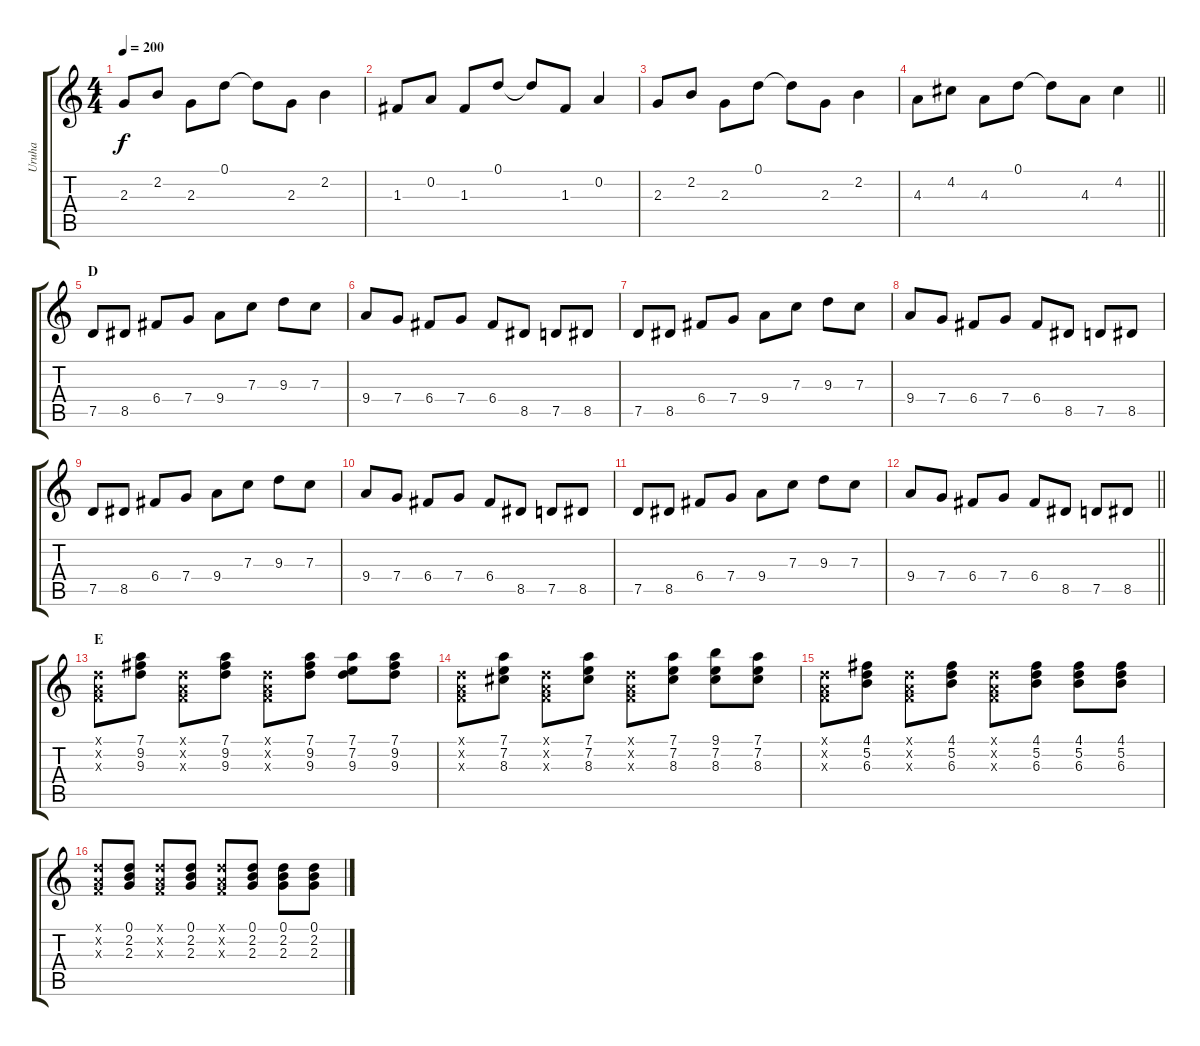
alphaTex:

\track ("Uruha" "Uruha") {instrument distortionguitar}
\staff {score tabs}
\tuning (D4 A3 F3 C3 G2 D2) {hide}
\ts (4 4)
\tempo 200
\clef g2
\ks c
2.3.8{dy f} 2.2.8 2.3.8 0.1.8 0.1{t}.8 2.3.8 2.2.4 |
1.3.8 0.2.8 1.3.8 0.1.8 0.1{t}.8 1.3.8 0.2.4 |
2.3.8 2.2.8 2.3.8 0.1.8 0.1{t}.8 2.3.8 2.2.4 |
\barLineRight lightlight
4.3.8 4.2.8 4.3.8 0.1.8 0.1{t}.8 4.3.8 4.2.4 |
\section ("" "D")
7.5.8 8.5.8 6.4.8 7.4.8 9.4.8 7.3.8 9.3.8 7.3.8 |
9.4.8 7.4.8 6.4.8 7.4.8 6.4.8 8.5.8 7.5.8 8.5.8 |
7.5.8 8.5.8 6.4.8 7.4.8 9.4.8 7.3.8 9.3.8 7.3.8 |
9.4.8 7.4.8 6.4.8 7.4.8 6.4.8 8.5.8 7.5.8 8.5.8 |
7.5.8 8.5.8 6.4.8 7.4.8 9.4.8 7.3.8 9.3.8 7.3.8 |
9.4.8 7.4.8 6.4.8 7.4.8 6.4.8 8.5.8 7.5.8 8.5.8 |
7.5.8 8.5.8 6.4.8 7.4.8 9.4.8 7.3.8 9.3.8 7.3.8 |
\barLineRight lightlight
9.4.8 7.4.8 6.4.8 7.4.8 6.4.8 8.5.8 7.5.8 8.5.8 |
\section ("" "E")
(0.1{x} 0.2{x} 0.3{x}).8 (7.1 9.2 9.3).8 (0.1{x} 0.2{x} 0.3{x}).8 (7.1 9.2 9.3).8 (0.1{x} 0.2{x} 0.3{x}).8 (7.1 9.2 9.3).8 (7.1 7.2 9.3).8 (7.1 9.2 9.3).8 |
(0.1{x} 0.2{x} 0.3{x}).8 (7.1 7.2 8.3).8 (0.1{x} 0.2{x} 0.3{x}).8 (7.1 7.2 8.3).8 (0.1{x} 0.2{x} 0.3{x}).8 (7.1 7.2 8.3).8 (9.1 7.2 8.3).8 (7.1 7.2 8.3).8 |
(0.1{x} 0.2{x} 0.3{x}).8 (4.1 5.2 6.3).8 (0.1{x} 0.2{x} 0.3{x}).8 (4.1 5.2 6.3).8 (0.1{x} 0.2{x} 0.3{x}).8 (4.1 5.2 6.3).8 (4.1 5.2 6.3).8 (4.1 5.2 6.3).8 |
(0.1{x} 0.2{x} 0.3{x}).8 (0.1 2.2 2.3).8 (0.1{x} 0.2{x} 0.3{x}).8 (0.1 2.2 2.3).8 (0.1{x} 0.2{x} 0.3{x}).8 (0.1 2.2 2.3).8 (0.1 2.2 2.3).8 (0.1 2.2 2.3).8
